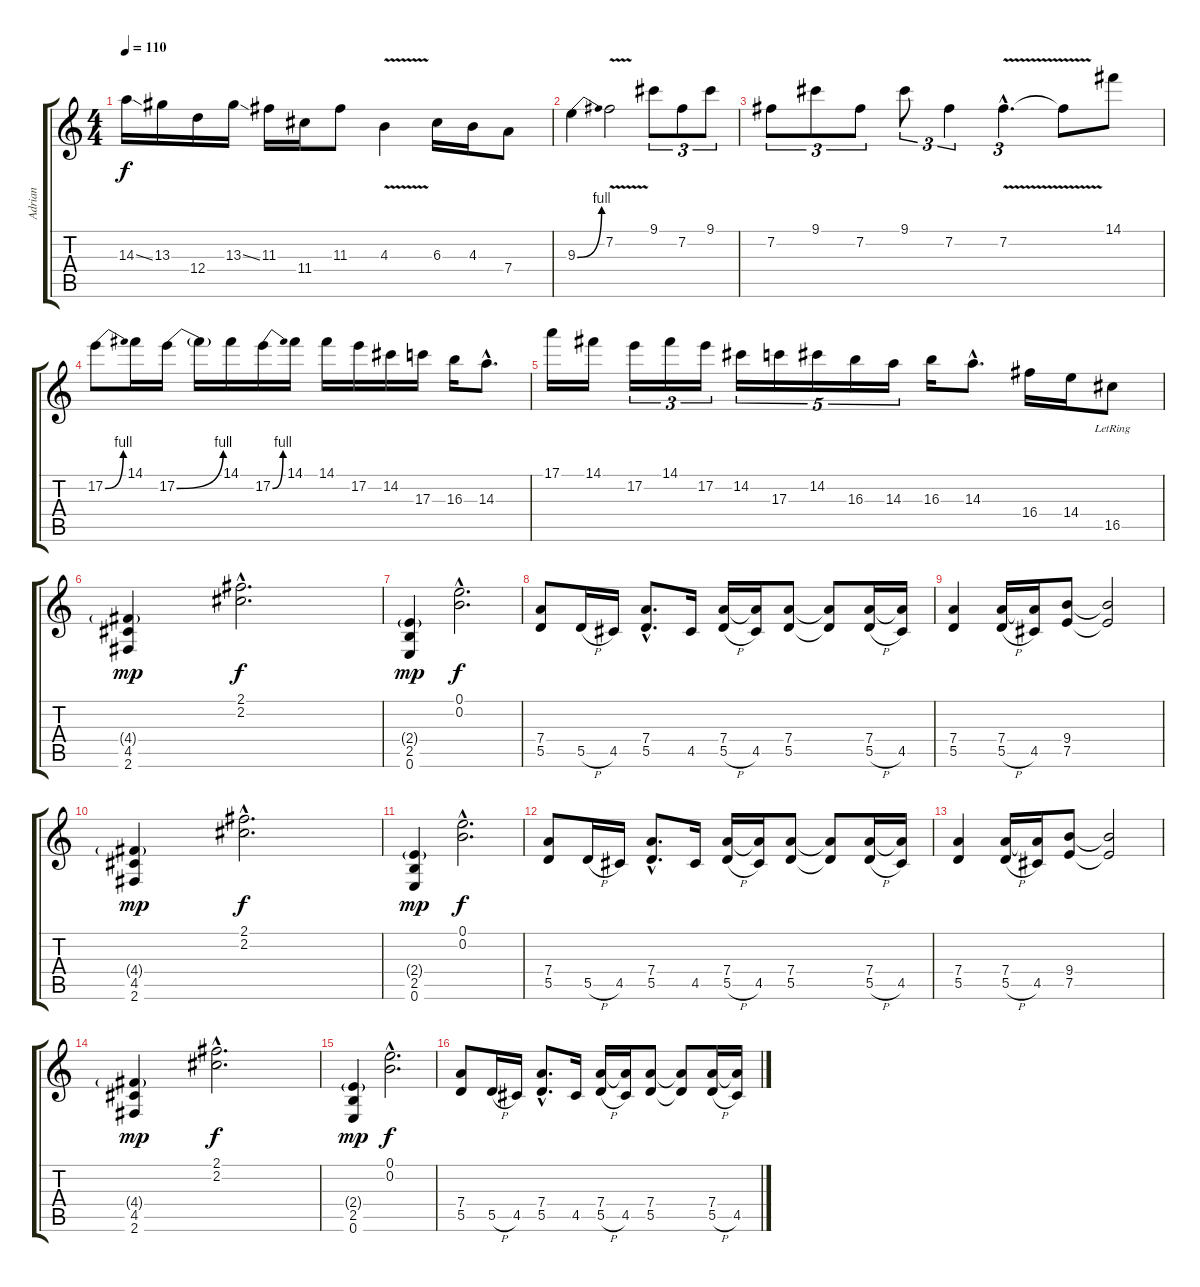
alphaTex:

\track ("Adrian" "Adrian") {instrument distortionguitar}
\staff {score tabs}
\tuning (E4 B3 G3 D3 A2 E2) {hide}
\ts (4 4)
\tempo 110
\clef g2
\ks c
14.3{ss}.16{dy f} 13.3.16 12.4.16 13.3{ss}.16 11.3.16 11.4.16 11.3.8 4.3{v}.4 6.3.16 4.3.16 7.4.8 |
9.3{be (bend 0 0 60 4)}.4 7.2{v}.2 9.1.8{tu (3 2)} 7.2.8{tu (3 2)} 9.1.8{tu (3 2)} |
7.2.8{tu (3 2)} 9.1.8{tu (3 2)} 7.2.8{tu (3 2)} 9.1.8{tu (3 2)} 7.2.4{tu (3 2)} 7.2{v hac}.4{d tu (3 2)} 7.2{t}.8 14.1.8 |
17.2{be (bend 0 0 60 4)}.8 14.1.16 17.2{be (bend 0 0 60 4)}.16 17.2{t}.16 14.1.16 17.2{be (bend 0 0 60 4)}.16 14.1.16 14.1.16 17.2.16 14.2.16 17.3.16 16.3.16 14.3{hac}.8{d} |
17.1.16 14.1.16 17.2.16{tu (3 2)} 14.1.16{tu (3 2)} 17.2.16{tu (3 2)} 14.2.16{tu (5 4)} 17.3.16{tu (5 4)} 14.2.16{tu (5 4)} 16.3.16{tu (5 4)} 14.3.16{tu (5 4)} 16.3.16 14.3{hac}.8{d} 16.4.16 14.4.16 16.5{lr}.8 |
(4.4{g} 4.5 2.6).4{dy mp} (2.1{hac} 2.2{hac}).2{d dy f} |
(2.4{g} 2.5 0.6).4{dy mp} (0.1{hac} 0.2{hac}).2{d dy f} |
(7.4 5.5).8 5.5{h}.16 4.5.16 (7.4{hac} 5.5{hac}).8{d} 4.5.16 (7.4 5.5{h}).16 (7.4{t} 4.5).16 (7.4 5.5).8 (7.4{t} 5.5{t}).8 (7.4 5.5{h}).16 (7.4{t} 4.5).16 |
(7.4 5.5).4 (7.4 5.5{h}).16 (7.4{t} 4.5).16 (9.4 7.5).8 (9.4{t} 7.5{t}).2 |
(4.4{g} 4.5 2.6).4{dy mp} (2.1{hac} 2.2{hac}).2{d dy f} |
(2.4{g} 2.5 0.6).4{dy mp} (0.1{hac} 0.2{hac}).2{d dy f} |
(7.4 5.5).8 5.5{h}.16 4.5.16 (7.4{hac} 5.5{hac}).8{d} 4.5.16 (7.4 5.5{h}).16 (7.4{t} 4.5).16 (7.4 5.5).8 (7.4{t} 5.5{t}).8 (7.4 5.5{h}).16 (7.4{t} 4.5).16 |
(7.4 5.5).4 (7.4 5.5{h}).16 (7.4{t} 4.5).16 (9.4 7.5).8 (9.4{t} 7.5{t}).2 |
(4.4{g} 4.5 2.6).4{dy mp} (2.1{hac} 2.2{hac}).2{d dy f} |
(2.4{g} 2.5 0.6).4{dy mp} (0.1{hac} 0.2{hac}).2{d dy f} |
(7.4 5.5).8 5.5{h}.16 4.5.16 (7.4{hac} 5.5{hac}).8{d} 4.5.16 (7.4 5.5{h}).16 (7.4{t} 4.5).16 (7.4 5.5).8 (7.4{t} 5.5{t}).8 (7.4 5.5{h}).16 (7.4{t} 4.5).16
